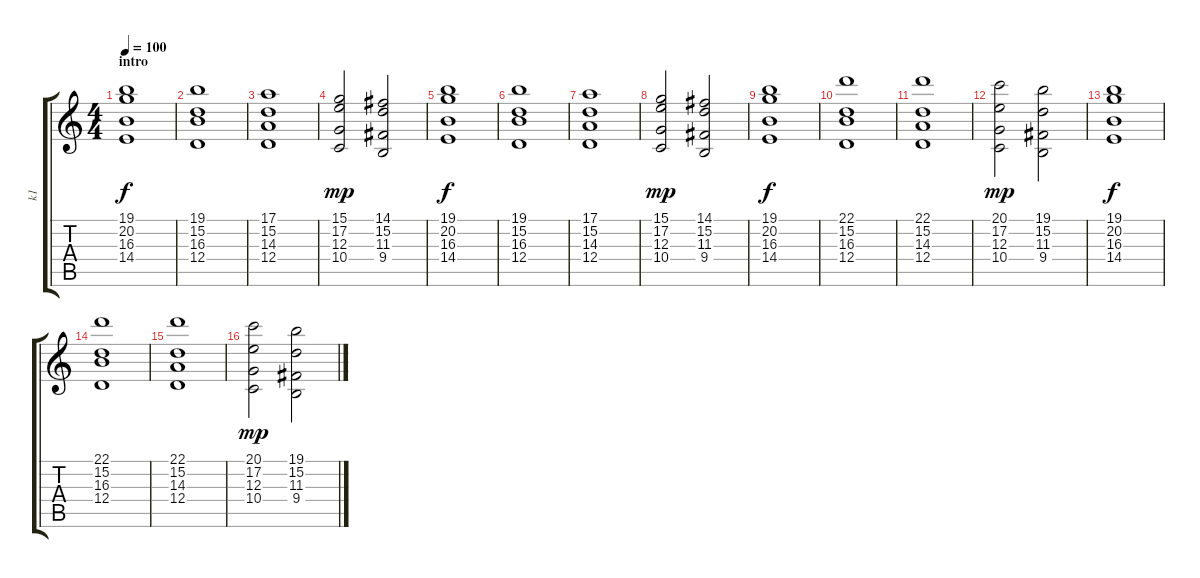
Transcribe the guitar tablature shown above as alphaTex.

\track ("k1" "k1") {instrument stringensemble1}
\staff {score tabs}
\tuning (E4 B3 G3 D3 A2 E2) {hide}
\ts (4 4)
\section ("" "intro")
\tempo 100
\clef g2
\ks c
(19.1 20.2 16.3 14.4).1{dy f instrument stringensemble1} |
(19.1 15.2 16.3 12.4).1 |
(17.1 15.2 14.3 12.4).1 |
(15.1 17.2 12.3 10.4).2{dy mp} (14.1 15.2 11.3 9.4).2 |
(19.1 20.2 16.3 14.4).1{dy f} |
(19.1 15.2 16.3 12.4).1 |
(17.1 15.2 14.3 12.4).1 |
(15.1 17.2 12.3 10.4).2{dy mp} (14.1 15.2 11.3 9.4).2 |
\section ("" "")
(19.1 20.2 16.3 14.4).1{dy f} |
(22.1 15.2 16.3 12.4).1 |
(22.1 15.2 14.3 12.4).1 |
(20.1 17.2 12.3 10.4).2{dy mp} (19.1 15.2 11.3 9.4).2 |
(19.1 20.2 16.3 14.4).1{dy f} |
(22.1 15.2 16.3 12.4).1 |
(22.1 15.2 14.3 12.4).1 |
(20.1 17.2 12.3 10.4).2{dy mp} (19.1 15.2 11.3 9.4).2
